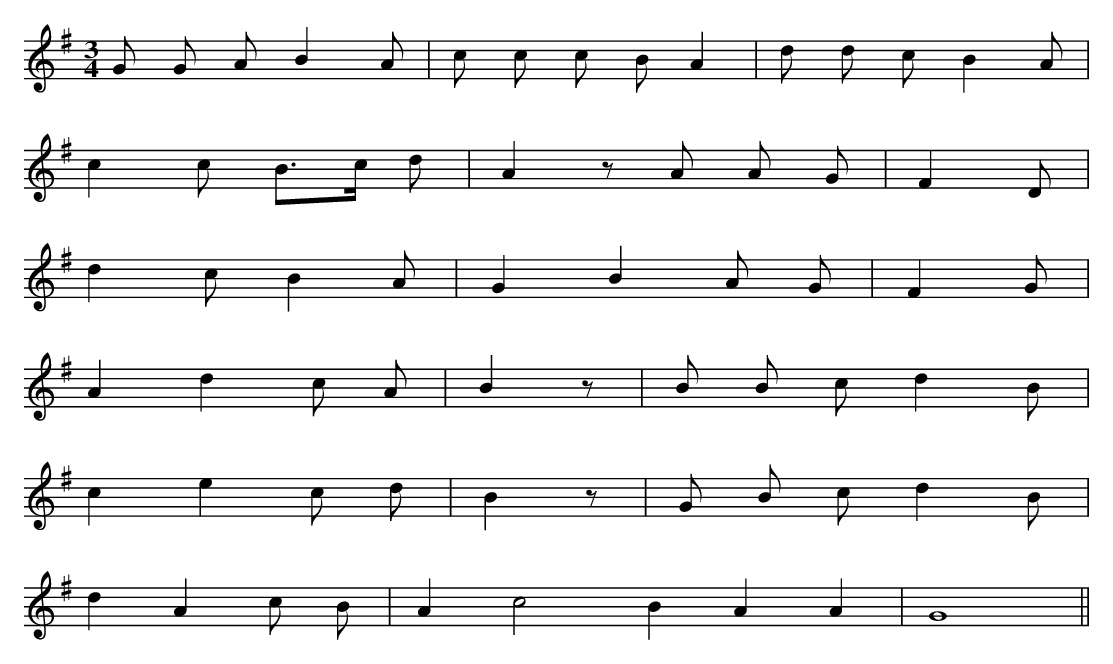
X:1
M:3/4
K:G
G G A B2 A|c c c B A2|d d c B2 A|
c2 c B>c d|A2 z A A G|F2 D|
d2 c B2 A|G2 B2 A G|F2 G|
A2 d2 c A|B2 z|B B c d2 B|
c2 e2 c d|B2 z|G B c d2 B|
d2 A2 c B|A2 c4 B2 A2 A2|G8||
